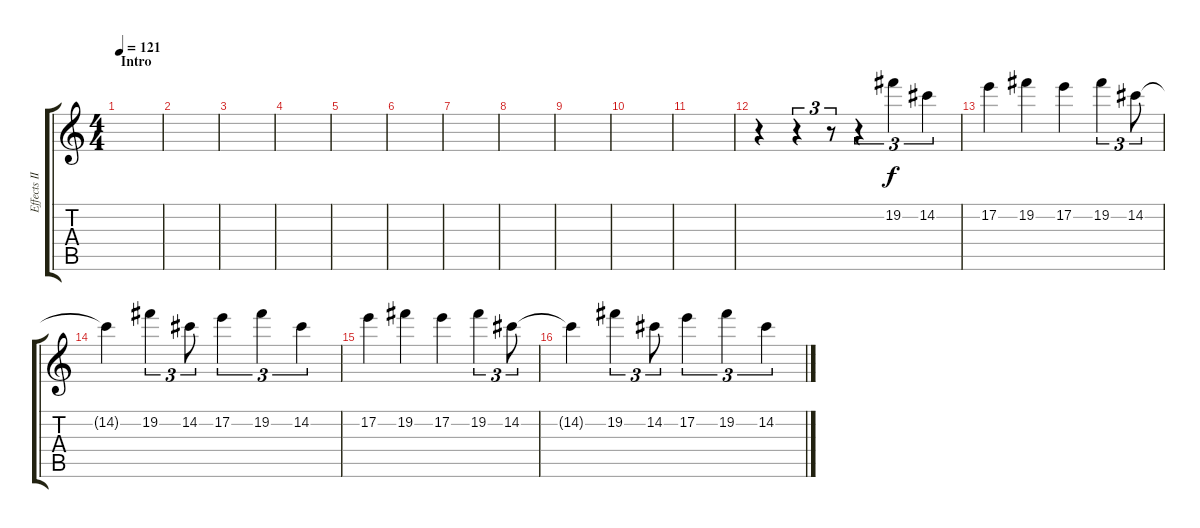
\track ("Effects III" "Effects II") {instrument xylophone}
\staff {score tabs}
\tuning (E6 B4 G3 D3 A2 E2) {hide}
\ts (4 4)
\section ("" "Intro")
\tempo 121
\clef g2
\ks c
|
|
|
|
|
|
|
|
|
|
|
r.4 r.4{tu (3 2)} r.8{tu (3 2)} r.4{tu (3 2)} 19.2.4{tu (3 2)} 14.2.4{tu (3 2)} |
17.2.4 19.2.4 17.2.4 19.2.4{tu (3 2)} 14.2.8{tu (3 2)} |
14.2{t}.4 19.2.4{tu (3 2)} 14.2.8{tu (3 2)} 17.2.4{tu (3 2)} 19.2.4{tu (3 2)} 14.2.4{tu (3 2)} |
17.2.4 19.2.4 17.2.4 19.2.4{tu (3 2)} 14.2.8{tu (3 2)} |
14.2{t}.4 19.2.4{tu (3 2)} 14.2.8{tu (3 2)} 17.2.4{tu (3 2)} 19.2.4{tu (3 2)} 14.2.4{tu (3 2)}
